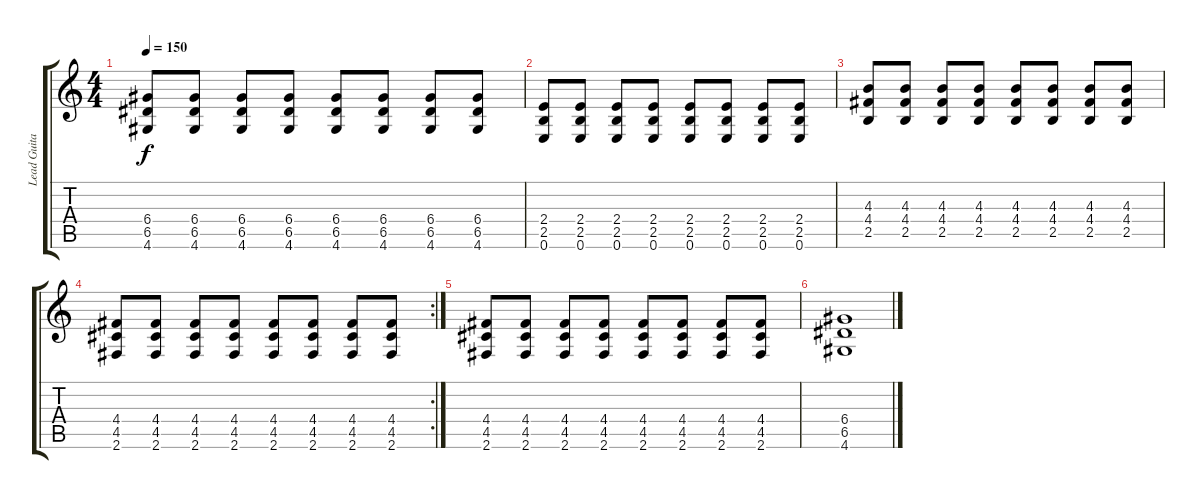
\track ("Lead Guitar" "Lead Guita") {instrument distortionguitar}
\staff {score tabs}
\tuning (E4 B3 G3 D3 A2 E2) {hide}
\ts (4 4)
\tempo 150
\clef g2
\ks c
(6.4 6.5 4.6).8{dy f} (6.4 6.5 4.6).8 (6.4 6.5 4.6).8 (6.4 6.5 4.6).8 (6.4 6.5 4.6).8 (6.4 6.5 4.6).8 (6.4 6.5 4.6).8 (6.4 6.5 4.6).8 |
(2.4 2.5 0.6).8 (2.4 2.5 0.6).8 (2.4 2.5 0.6).8 (2.4 2.5 0.6).8 (2.4 2.5 0.6).8 (2.4 2.5 0.6).8 (2.4 2.5 0.6).8 (2.4 2.5 0.6).8 |
(4.3 4.4 2.5).8 (4.3 4.4 2.5).8 (4.3 4.4 2.5).8 (4.3 4.4 2.5).8 (4.3 4.4 2.5).8 (4.3 4.4 2.5).8 (4.3 4.4 2.5).8 (4.3 4.4 2.5).8 |
\rc 2
(4.4 4.5 2.6).8 (4.4 4.5 2.6).8 (4.4 4.5 2.6).8 (4.4 4.5 2.6).8 (4.4 4.5 2.6).8 (4.4 4.5 2.6).8 (4.4 4.5 2.6).8 (4.4 4.5 2.6).8 |
(4.4 4.5 2.6).8 (4.4 4.5 2.6).8 (4.4 4.5 2.6).8 (4.4 4.5 2.6).8 (4.4 4.5 2.6).8 (4.4 4.5 2.6).8 (4.4 4.5 2.6).8 (4.4 4.5 2.6).8 |
(6.4 6.5 4.6).1
